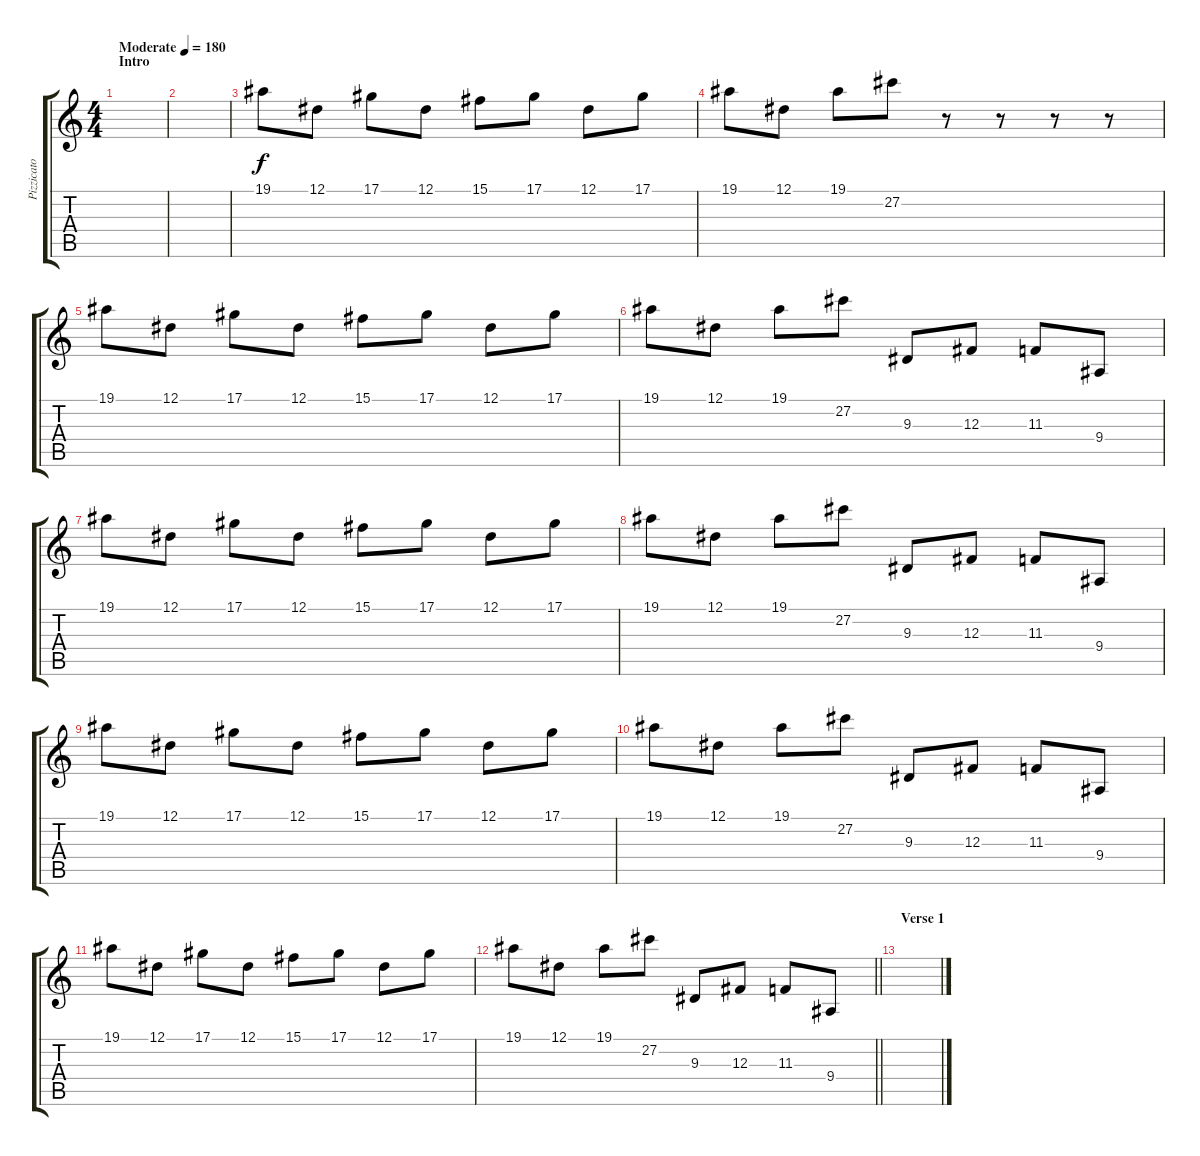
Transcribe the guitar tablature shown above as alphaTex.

\track ("Pizzicato Strings" "Pizzicato ") {instrument pizzicatostrings}
\staff {score tabs}
\tuning (Eb4 Bb3 Gb3 Db3 Ab2 Db2) {hide}
\ts (4 4)
\section ("" "Intro")
\tempo (180 "Moderate")
\clef g2
\ks c
|
|
19.1.8 12.1.8 17.1.8 12.1.8 15.1.8 17.1.8 12.1.8 17.1.8 |
19.1.8 12.1.8 19.1.8 27.2.8 r.8 r.8 r.8 r.8 |
19.1.8 12.1.8 17.1.8 12.1.8 15.1.8 17.1.8 12.1.8 17.1.8 |
19.1.8 12.1.8 19.1.8 27.2.8 9.3.8 12.3.8 11.3.8 9.4.8 |
19.1.8 12.1.8 17.1.8 12.1.8 15.1.8 17.1.8 12.1.8 17.1.8 |
19.1.8 12.1.8 19.1.8 27.2.8 9.3.8 12.3.8 11.3.8 9.4.8 |
19.1.8 12.1.8 17.1.8 12.1.8 15.1.8 17.1.8 12.1.8 17.1.8 |
19.1.8 12.1.8 19.1.8 27.2.8 9.3.8 12.3.8 11.3.8 9.4.8 |
19.1.8 12.1.8 17.1.8 12.1.8 15.1.8 17.1.8 12.1.8 17.1.8 |
\barLineRight lightlight
19.1.8 12.1.8 19.1.8 27.2.8 9.3.8 12.3.8 11.3.8 9.4.8 |
\section ("" "Verse 1")
